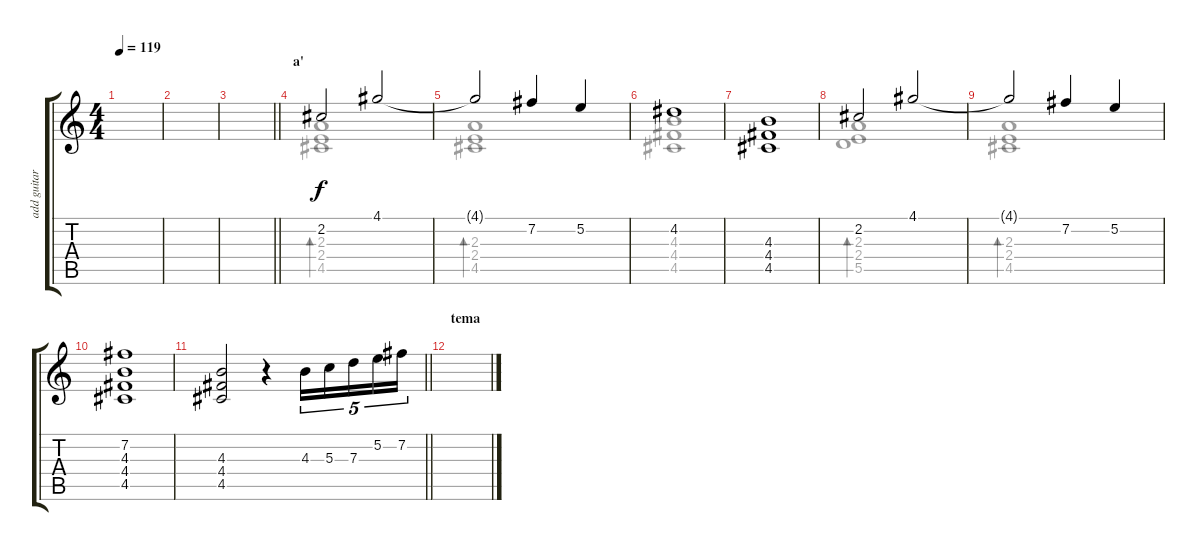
\track ("add guitar" "add guitar") {instrument electricguitarclean}
\staff {score tabs}
\tuning (E4 B3 G3 D3 A2 E2) {hide}
\voice
\ts (4 4)
\tempo 119
\clef g2
\ks c
|
|
\barLineRight lightlight
|
\section ("" "a'")
2.2.2 4.1.2 |
4.1{t}.2 7.2.4 5.2.4 |
4.2.1 |
(4.3 4.4 4.5).1 |
2.2.2 4.1.2 |
4.1{t}.2 7.2.4 5.2.4 |
(7.2 4.3 4.4 4.5).1 |
\barLineRight lightlight
(4.3 4.4 4.5).2 r.4{instrument distortionguitar} 4.3.16{tu (5 4)} 5.3.16{tu (5 4)} 7.3.16{tu (5 4)} 5.2.16{tu (5 4)} 7.2.16{tu (5 4)} |
\section ("" "tema")
|
|
|
|
\voice
\clef g2
\ottava regular
\simile none
\ks c
|
|
\barLineRight lightlight
|
(2.3 2.4 4.5).1{bd 240} |
(2.3 2.4 4.5).1{bd 240} |
(4.3 4.4 4.5).1 |
|
(2.3 2.4 5.5).1{bd 240} |
(2.3 2.4 4.5).1{bd 240} |
|
\barLineRight lightlight
|
|
|
|
|
